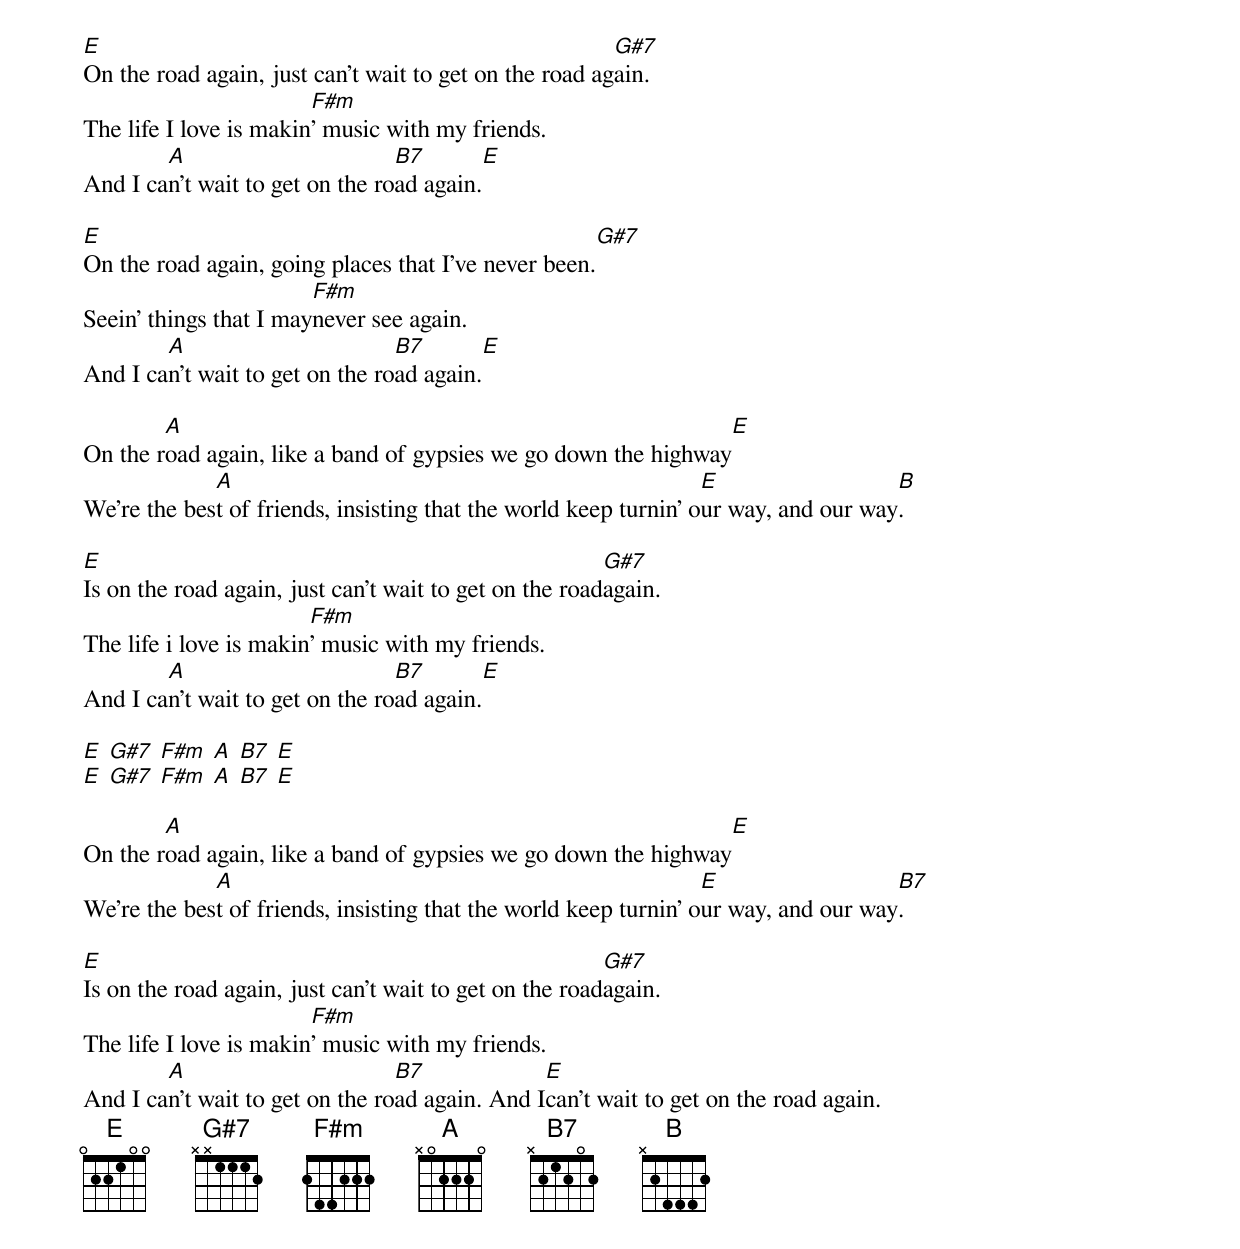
[E]On the road again, just can't wait to get on the road ag[G#7]ain.
The life I love is makin[F#m]' music with my friends.
And I ca[A]n't wait to get on the ro[B7]ad again.[E]

[E]On the road again, going places that I've never been.[G#7]
Seein' things that I may[F#m]never see again.
And I ca[A]n't wait to get on the ro[B7]ad again.[E]

On the r[A]oad again, like a band of gypsies we go down the highway[E]
We're the bes[A]t of friends, insisting that the world keep turnin' o[E]ur way, and our way[B].

[E]Is on the road again, just can't wait to get on the road[G#7]again.
The life i love is makin[F#m]' music with my friends.
And I ca[A]n't wait to get on the ro[B7]ad again.[E]

[E] [G#7] [F#m] [A] [B7] [E]
[E] [G#7] [F#m] [A] [B7] [E]

On the r[A]oad again, like a band of gypsies we go down the highway[E]
We're the bes[A]t of friends, insisting that the world keep turnin' o[E]ur way, and our way[B7].

[E]Is on the road again, just can't wait to get on the road[G#7]again.
The life I love is makin[F#m]' music with my friends.
And I ca[A]n't wait to get on the ro[B7]ad again. And I[E]can't wait to get on the road again.
